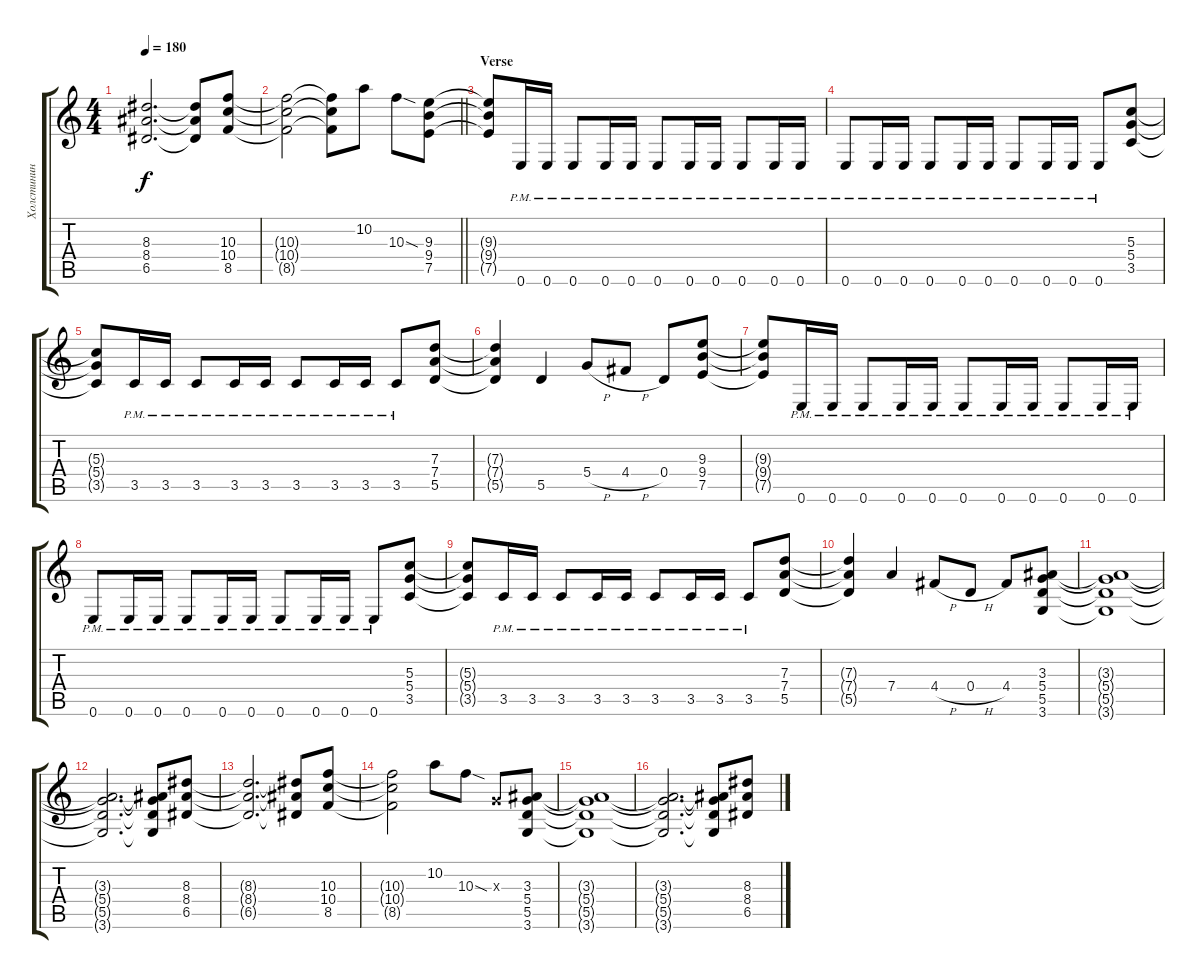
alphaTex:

\track ("Холстинин" "Холстинин") {instrument distortionguitar}
\staff {score tabs}
\tuning (E4 B3 G3 D3 A2 E2) {hide}
\ts (4 4)
\tempo 180
\clef g2
\ks c
(8.3{t} 8.4{t} 6.5{t}).2{d dy f} (8.3{t} 8.4{t} 6.5{t}).8 (10.3 10.4 8.5).8 |
\barLineRight lightlight
(10.3{t} 10.4{t} 8.5{t}).2 (10.3{t} 10.4{t} 8.5{t}).8 10.2.8 10.3{sod}.8 (9.3 9.4 7.5).8 |
\section ("" "Verse")
(9.3{t} 9.4{t} 7.5{t}).8 0.6{pm}.16 0.6{pm}.16 0.6{pm}.8 0.6{pm}.16 0.6{pm}.16 0.6{pm}.8 0.6{pm}.16 0.6{pm}.16 0.6{pm}.8 0.6{pm}.16 0.6{pm}.16 |
0.6{pm}.8 0.6{pm}.16 0.6{pm}.16 0.6{pm}.8 0.6{pm}.16 0.6{pm}.16 0.6{pm}.8 0.6{pm}.16 0.6{pm}.16 0.6{pm}.8 (5.3 5.4 3.5).8 |
(5.3{t} 5.4{t} 3.5{t}).8 3.5{pm}.16 3.5{pm}.16 3.5{pm}.8 3.5{pm}.16 3.5{pm}.16 3.5{pm}.8 3.5{pm}.16 3.5{pm}.16 3.5{pm}.8 (7.3 7.4 5.5).8 |
(7.3{t} 7.4{t} 5.5{t}).4 5.5.4 5.4{h}.8 4.4{h}.8 0.4.8 (9.3 9.4 7.5).8 |
(9.3{t} 9.4{t} 7.5{t}).8 0.6{pm}.16 0.6{pm}.16 0.6{pm}.8 0.6{pm}.16 0.6{pm}.16 0.6{pm}.8 0.6{pm}.16 0.6{pm}.16 0.6{pm}.8 0.6{pm}.16 0.6{pm}.16 |
0.6{pm}.8 0.6{pm}.16 0.6{pm}.16 0.6{pm}.8 0.6{pm}.16 0.6{pm}.16 0.6{pm}.8 0.6{pm}.16 0.6{pm}.16 0.6{pm}.8 (5.3 5.4 3.5).8 |
(5.3{t} 5.4{t} 3.5{t}).8 3.5{pm}.16 3.5{pm}.16 3.5{pm}.8 3.5{pm}.16 3.5{pm}.16 3.5{pm}.8 3.5{pm}.16 3.5{pm}.16 3.5{pm}.8 (7.3 7.4 5.5).8 |
(7.3{t} 7.4{t} 5.5{t}).4 7.4.4 4.4{h}.8 0.4{h}.8 4.4.8 (3.3 5.4 5.5 3.6).8 |
(3.3{t} 5.4{t} 5.5{t} 3.6{t}).1 |
(3.3{t} 5.4{t} 5.5{t} 3.6{t}).2{d} (3.3{t} 5.4{t} 5.5{t} 3.6{t}).8 (8.3 8.4 6.5).8 |
(8.3{t} 8.4{t} 6.5{t}).2{d} (8.3{t} 8.4{t} 6.5{t}).8 (10.3 10.4 8.5).8 |
(10.3{t} 10.4{t} 8.5{t}).2 10.2.8 10.3{sod}.8 0.3{x}.8 (3.3 5.4 5.5 3.6).8 |
(3.3{t} 5.4{t} 5.5{t} 3.6{t}).1 |
(3.3{t} 5.4{t} 5.5{t} 3.6{t}).2{d} (3.3{t} 5.4{t} 5.5{t} 3.6{t}).8 (8.3 8.4 6.5).8
